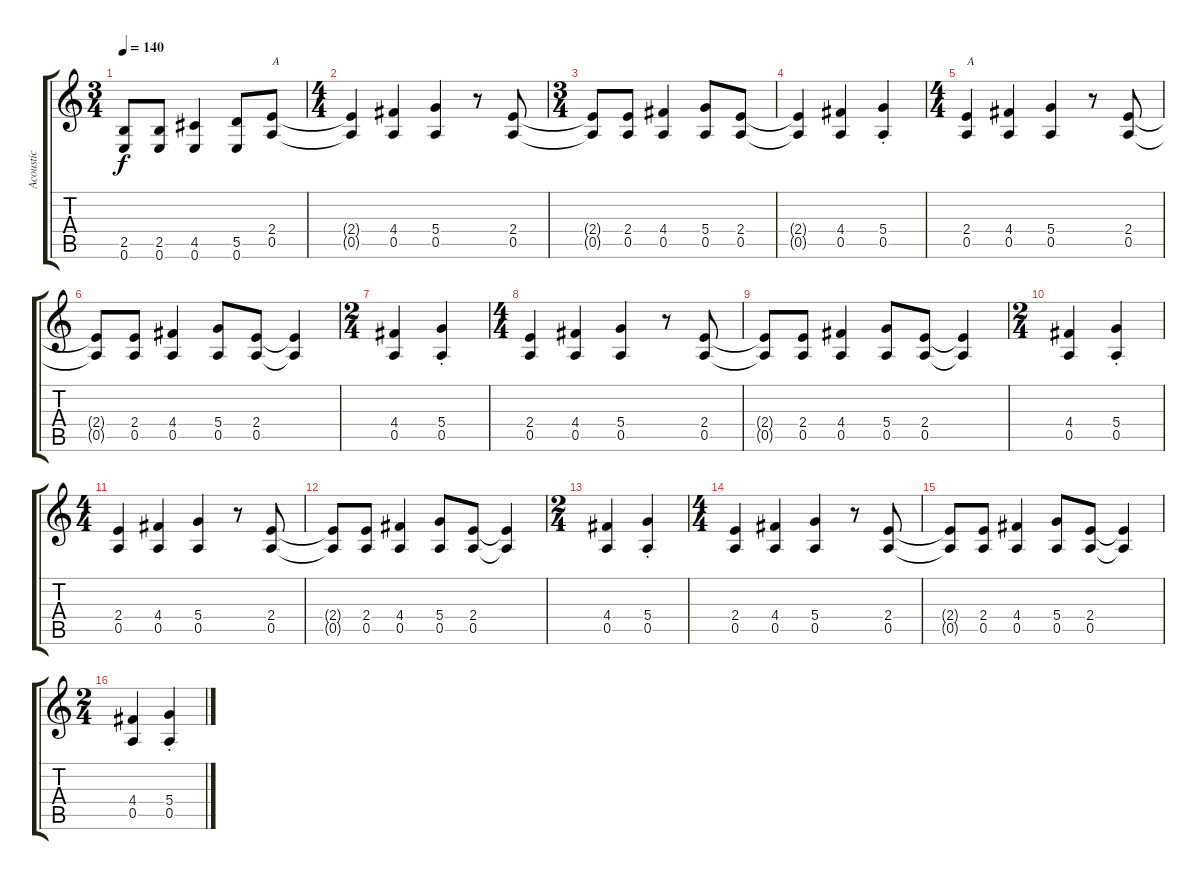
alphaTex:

\track ("Acoustic" "Acoustic") {instrument acousticguitarsteel}
\staff {score tabs}
\tuning (E4 B3 G3 D3 A2 E2) {hide}
\ts (3 4)
\tempo 140
\clef g2
\ks c
(2.5{t} 0.6{t}).8{dy f} (2.5 0.6).8 (4.5 0.6).4 (5.5 0.6).8 (2.4 0.5).8{txt "A"} |
\ts (4 4)
(2.4{t} 0.5{t}).4 (4.4 0.5).4 (5.4 0.5).4 r.8 (2.4 0.5).8 |
\ts (3 4)
(2.4{t} 0.5{t}).8 (2.4 0.5).8 (4.4 0.5).4 (5.4 0.5).8 (2.4 0.5).8 |
(2.4{t} 0.5{t}).4 (4.4 0.5).4 (5.4{st} 0.5{st}).4 |
\ts (4 4)
(2.4 0.5).4{txt "A"} (4.4 0.5).4 (5.4 0.5).4 r.8 (2.4 0.5).8 |
(2.4{t} 0.5{t}).8 (2.4 0.5).8 (4.4 0.5).4 (5.4 0.5).8 (2.4 0.5).8 (2.4{t} 0.5{t}).4 |
\ts (2 4)
(4.4 0.5).4 (5.4{st} 0.5{st}).4 |
\ts (4 4)
(2.4 0.5).4 (4.4 0.5).4 (5.4 0.5).4 r.8 (2.4 0.5).8 |
(2.4{t} 0.5{t}).8 (2.4 0.5).8 (4.4 0.5).4 (5.4 0.5).8 (2.4 0.5).8 (2.4{t} 0.5{t}).4 |
\ts (2 4)
(4.4 0.5).4 (5.4{st} 0.5{st}).4 |
\ts (4 4)
(2.4 0.5).4 (4.4 0.5).4 (5.4 0.5).4 r.8 (2.4 0.5).8 |
(2.4{t} 0.5{t}).8 (2.4 0.5).8 (4.4 0.5).4 (5.4 0.5).8 (2.4 0.5).8 (2.4{t} 0.5{t}).4 |
\ts (2 4)
(4.4 0.5).4 (5.4{st} 0.5{st}).4 |
\ts (4 4)
(2.4 0.5).4 (4.4 0.5).4 (5.4 0.5).4 r.8 (2.4 0.5).8 |
(2.4{t} 0.5{t}).8 (2.4 0.5).8 (4.4 0.5).4 (5.4 0.5).8 (2.4 0.5).8 (2.4{t} 0.5{t}).4 |
\ts (2 4)
(4.4 0.5).4 (5.4{st} 0.5{st}).4
